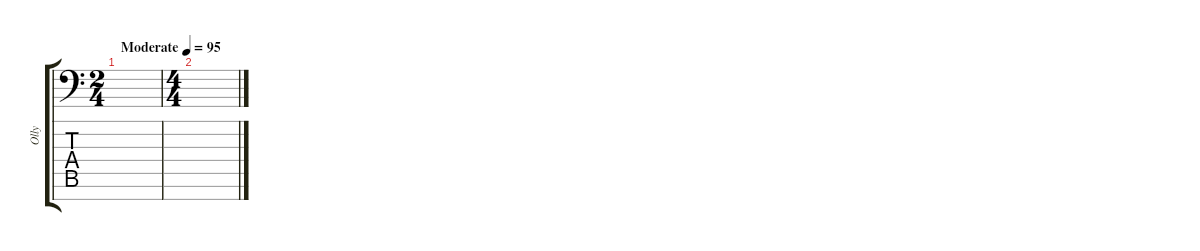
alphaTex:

\track ("Olly" "Olly") {instrument overdrivenguitar}
\staff {score tabs}
\tuning (E4 B3 G3 D3 A2 D2 C-1) {hide}
\ts (2 4)
\tempo (95 "Moderate")
\clef f4
\ks c
|
\ts (4 4)
